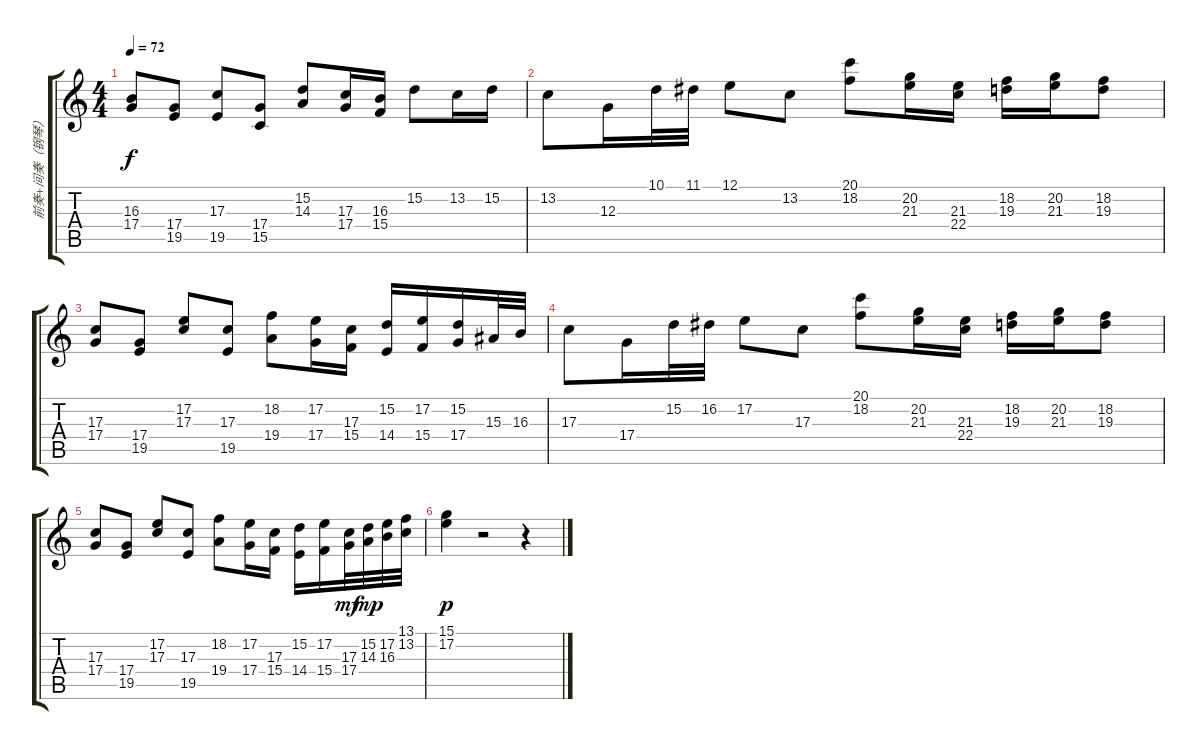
\track ("前奏+间奏（钢琴）" "前奏+间奏（钢琴）") {instrument electricpiano1}
\staff {score tabs}
\tuning (E4 B3 G3 D3 A2 E2) {hide}
\ts (4 4)
\tempo 72
\clef g2
\ks c
(16.3 17.4).8{dy f} (17.4 19.5).8 (17.3 19.5).8 (17.4 15.5).8 (15.2 14.3).8 (17.3 17.4).16 (16.3 15.4).16 15.2.8 13.2.16 15.2.16 |
13.2.8 12.3.16 10.1.32 11.1.32 12.1.8 13.2.8 (20.1 18.2).8 (20.2 21.3).16 (21.3 22.4).16 (18.2 19.3).16 (20.2 21.3).16 (18.2 19.3).8 |
(17.3 17.4).8 (17.4 19.5).8 (17.2 17.3).8 (17.3 19.5).8 (18.2 19.4).8 (17.2 17.4).16 (17.3 15.4).16 (15.2 14.4).16 (17.2 15.4).16 (15.2 17.4).16 15.3.32 16.3.32 |
17.3.8 17.4.16 15.2.32 16.2.32 17.2.8 17.3.8 (20.1 18.2).8 (20.2 21.3).16 (21.3 22.4).16 (18.2 19.3).16 (20.2 21.3).16 (18.2 19.3).8 |
(17.3 17.4).8 (17.4 19.5).8 (17.2 17.3).8 (17.3 19.5).8 (18.2 19.4).8 (17.2 17.4).16 (17.3 15.4).16 (15.2 14.4).16 (17.2 15.4).16 (17.3 17.4).32{dy mf} (15.2 14.3).32{dy mp} (17.2 16.3).32 (13.1 13.2).32 |
(15.1 17.2).4{dy p} r.2 r.4
